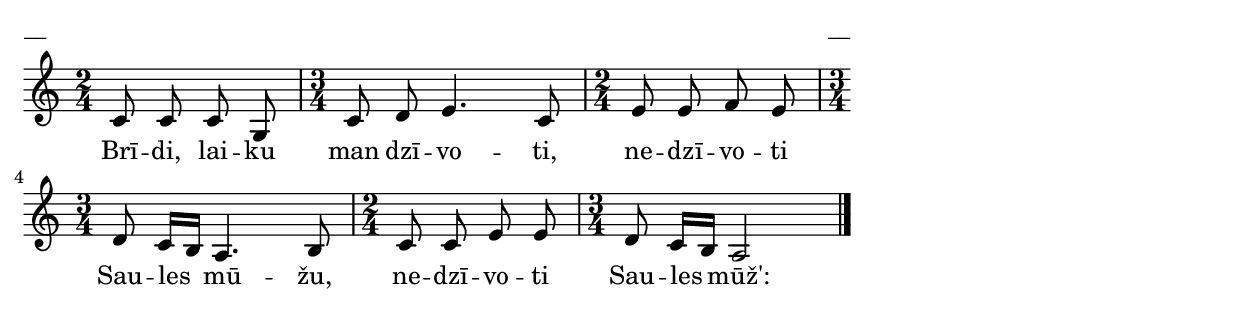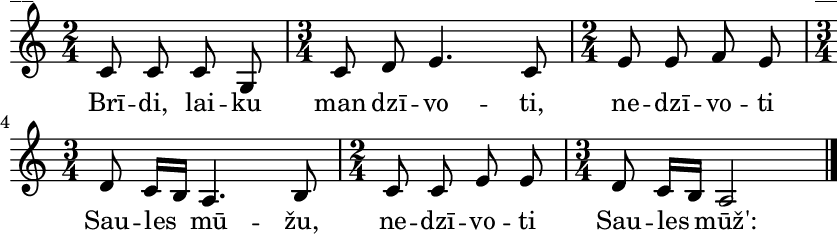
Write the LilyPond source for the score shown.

\version "2.13.18"
#(ly:set-option 'crop #t)

%\header {
%    title = "Brīdi, laiku man dzīvoti",AA lapas, bēres
%}
\paper {
line-width = 14\cm
left-margin = 0.4\cm
between-system-padding = 0.1\cm
between-system-space = 0.1\cm
}
\layout {
indent = #0
ragged-last = ##f
}

voiceA = \relative c' {
\clef "treble"
\key a \minor
\time 2/4
c8 c c g |
\time 3/4
c8 d e4. c8 |
\time 2/4
e8 e f e |
\time 3/4
d8 c16[ b] a4. b8 |
\time 2/4
c8 c e e |
\time 3/4
d8 c16[ b] a2 |
\bar "|."
} 

lyricA = \lyricmode {
Brī -- di, lai -- ku man dzī -- vo -- ti, ne -- dzī -- vo -- ti Sau -- les mū -- žu,
ne -- dzī -- vo -- ti Sau -- les mūž':
} 

fullScore = <<
\new Staff {
<<
\new Voice = "voiceA" { \oneVoice \autoBeamOff \voiceA }
\new Lyrics \lyricsto "voiceA" \lyricA
>>
}
>>

\score {
\fullScore
\header { piece = "__" opus = "__" }
}
\markup { \with-color #(x11-color 'white) \sans \smaller "__" }
\score {
\unfoldRepeats
\fullScore
\midi {
\context { \Staff \remove "Staff_performer" }
\context { \Voice \consists "Staff_performer" }
}
}


